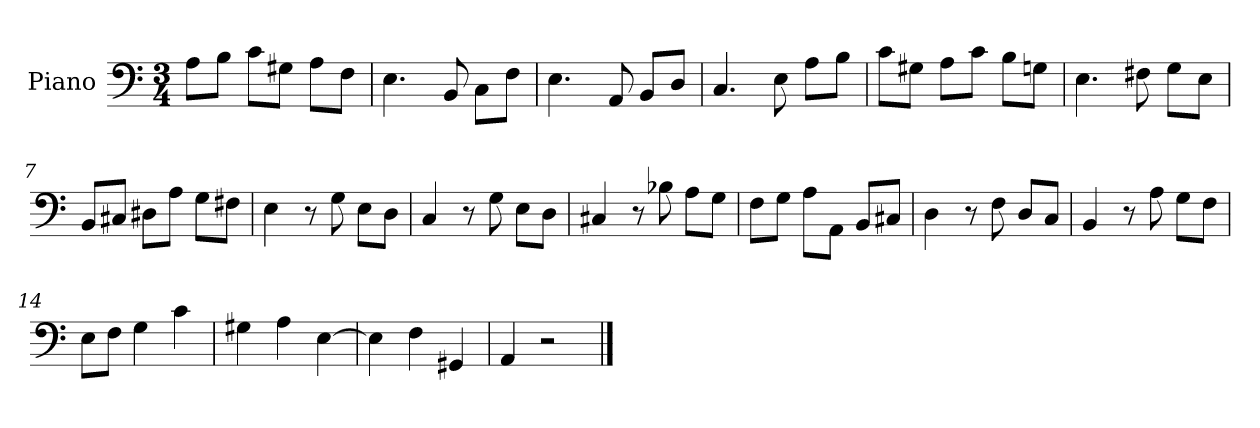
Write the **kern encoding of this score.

**kern
*part1
*staff1
*I"Piano
*I'Pno
*clefF4
*k[]
*a:
*M3/4
=1
8A\L
8B\J
8c\L
8G#X\J
8A\L
8F\J
=2
4.E\
8BB/
8C\L
8F\J
=3
4.E\
8AA/
8BB/L
8D/J
=4
4.C/
8E\
8A\L
8B\J
=5
8c\L
8G#X\J
8A\L
8c\J
8B\L
8Gn\J
=6
4.E\
8F#X\
8G\L
8E\J
=7
8BB/L
8C#X/J
8D#X\L
8A\J
8G\L
8F#X\J
=8
4E\
8r
8G\
8E\L
8D\J
=9
4C/
8r
8G\
8E\L
8D\J
=10
4C#X/
8r
8B-X\
8A\L
8G\J
=11
8F\L
8G\J
8A\L
8AA\J
8BB/L
8C#X/J
=12
4D\
8r
8F\
8D/L
8C/J
=13
4BB/
8r
8A\
8G\L
8F\J
=14
8E\L
8F\J
4G\
4c\
=15
4G#X\
4A\
[4E\
=16
4E\]
4F\
4GG#X/
=17
4AA/
2r
==
*-
